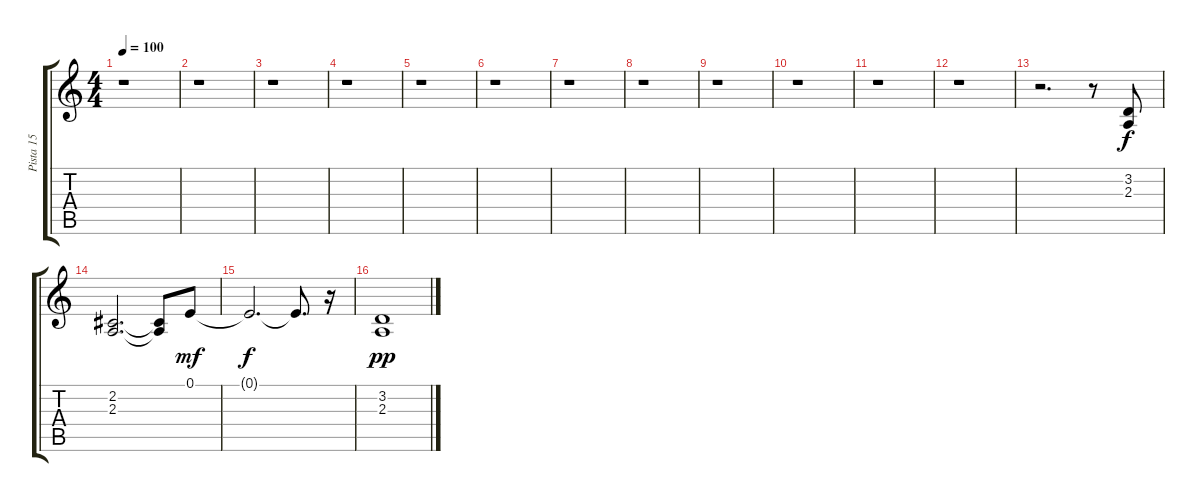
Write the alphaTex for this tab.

\track ("Pista 15" "Pista 15") {instrument choiraahs}
\staff {score tabs}
\tuning (E4 B3 G3 D3 A2 E2) {hide}
\ts (4 4)
\tempo 100
\clef g2
\ks c
r.1{dy f} |
r.1 |
r.1 |
r.1 |
r.1 |
r.1 |
r.1 |
r.1 |
r.1 |
r.1 |
r.1 |
r.1 |
r.2{d} r.8 (3.2 2.3).8 |
(2.2 2.3).2{d} (2.2{t} 2.3{t}).8 0.1.8{dy mf} |
0.1{t}.2{d dy f} 0.1{t}.8{d} r.16 |
(3.2 2.3).1{dy pp}
